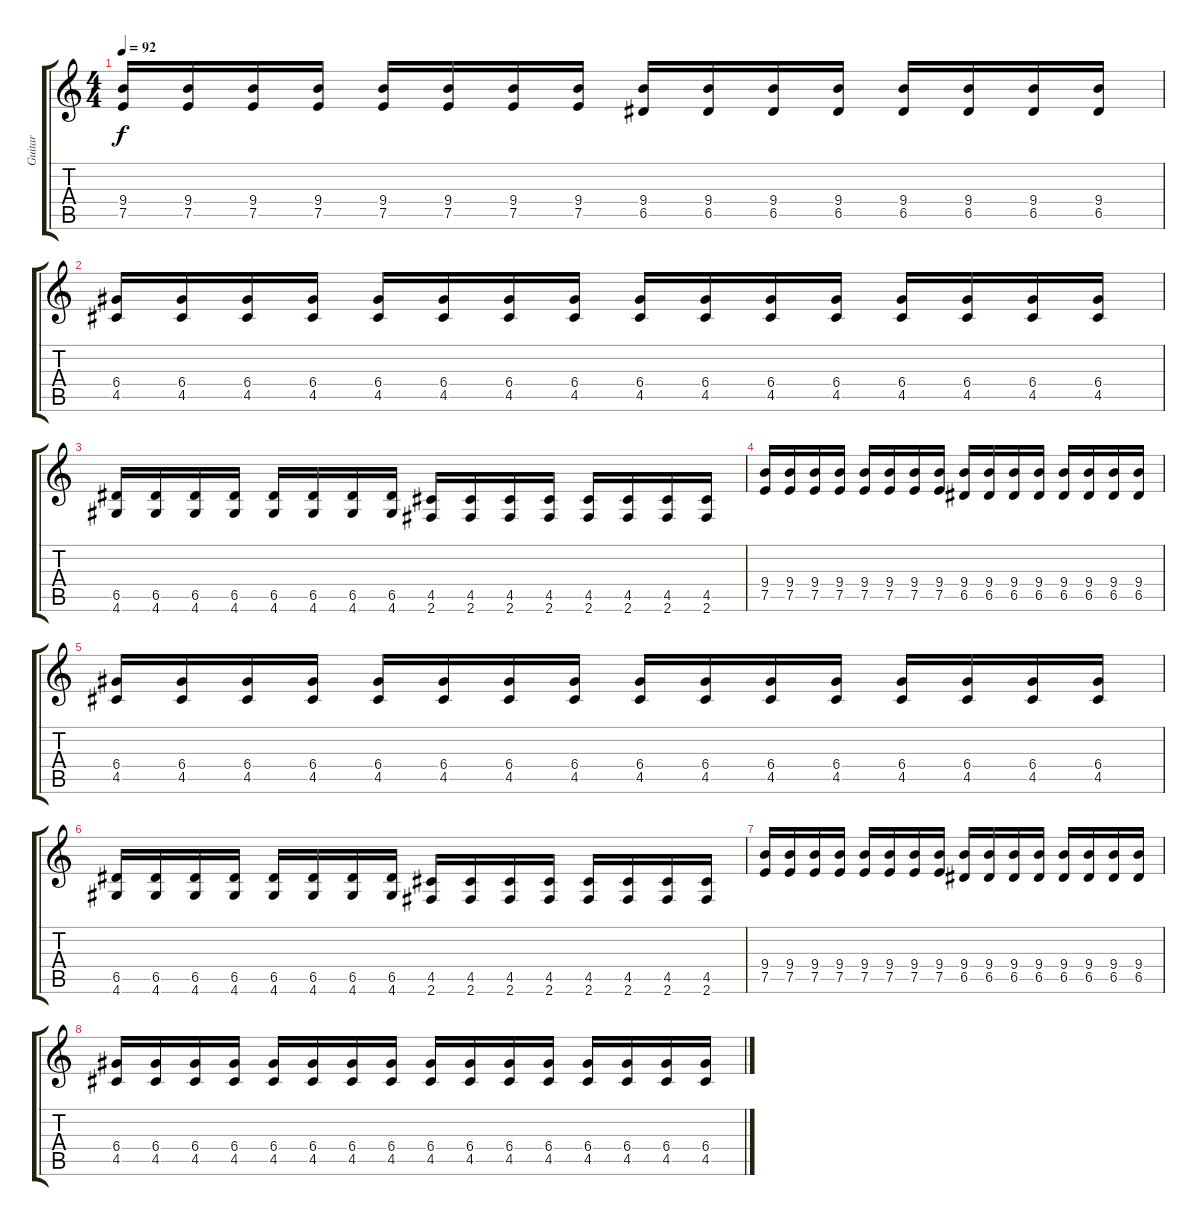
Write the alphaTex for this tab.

\track ("Guitar" "Guitar") {instrument distortionguitar}
\staff {score tabs}
\tuning (E4 B3 G3 D3 A2 E2) {hide}
\ts (4 4)
\tempo 92
\clef g2
\ks c
(9.4 7.5).16{dy f} (9.4 7.5).16 (9.4 7.5).16 (9.4 7.5).16 (9.4 7.5).16 (9.4 7.5).16 (9.4 7.5).16 (9.4 7.5).16 (9.4 6.5).16 (9.4 6.5).16 (9.4 6.5).16 (9.4 6.5).16 (9.4 6.5).16 (9.4 6.5).16 (9.4 6.5).16 (9.4 6.5).16 |
(6.4 4.5).16 (6.4 4.5).16 (6.4 4.5).16 (6.4 4.5).16 (6.4 4.5).16 (6.4 4.5).16 (6.4 4.5).16 (6.4 4.5).16 (6.4 4.5).16 (6.4 4.5).16 (6.4 4.5).16 (6.4 4.5).16 (6.4 4.5).16 (6.4 4.5).16 (6.4 4.5).16 (6.4 4.5).16 |
(6.5 4.6).16 (6.5 4.6).16 (6.5 4.6).16 (6.5 4.6).16 (6.5 4.6).16 (6.5 4.6).16 (6.5 4.6).16 (6.5 4.6).16 (4.5 2.6).16 (4.5 2.6).16 (4.5 2.6).16 (4.5 2.6).16 (4.5 2.6).16 (4.5 2.6).16 (4.5 2.6).16 (4.5 2.6).16 |
(9.4 7.5).16 (9.4 7.5).16 (9.4 7.5).16 (9.4 7.5).16 (9.4 7.5).16 (9.4 7.5).16 (9.4 7.5).16 (9.4 7.5).16 (9.4 6.5).16 (9.4 6.5).16 (9.4 6.5).16 (9.4 6.5).16 (9.4 6.5).16 (9.4 6.5).16 (9.4 6.5).16 (9.4 6.5).16 |
(6.4 4.5).16 (6.4 4.5).16 (6.4 4.5).16 (6.4 4.5).16 (6.4 4.5).16 (6.4 4.5).16 (6.4 4.5).16 (6.4 4.5).16 (6.4 4.5).16 (6.4 4.5).16 (6.4 4.5).16 (6.4 4.5).16 (6.4 4.5).16 (6.4 4.5).16 (6.4 4.5).16 (6.4 4.5).16 |
(6.5 4.6).16 (6.5 4.6).16 (6.5 4.6).16 (6.5 4.6).16 (6.5 4.6).16 (6.5 4.6).16 (6.5 4.6).16 (6.5 4.6).16 (4.5 2.6).16 (4.5 2.6).16 (4.5 2.6).16 (4.5 2.6).16 (4.5 2.6).16 (4.5 2.6).16 (4.5 2.6).16 (4.5 2.6).16 |
(9.4 7.5).16 (9.4 7.5).16 (9.4 7.5).16 (9.4 7.5).16 (9.4 7.5).16 (9.4 7.5).16 (9.4 7.5).16 (9.4 7.5).16 (9.4 6.5).16 (9.4 6.5).16 (9.4 6.5).16 (9.4 6.5).16 (9.4 6.5).16 (9.4 6.5).16 (9.4 6.5).16 (9.4 6.5).16 |
(6.4 4.5).16 (6.4 4.5).16 (6.4 4.5).16 (6.4 4.5).16 (6.4 4.5).16 (6.4 4.5).16 (6.4 4.5).16 (6.4 4.5).16 (6.4 4.5).16 (6.4 4.5).16 (6.4 4.5).16 (6.4 4.5).16 (6.4 4.5).16 (6.4 4.5).16 (6.4 4.5).16 (6.4 4.5).16
